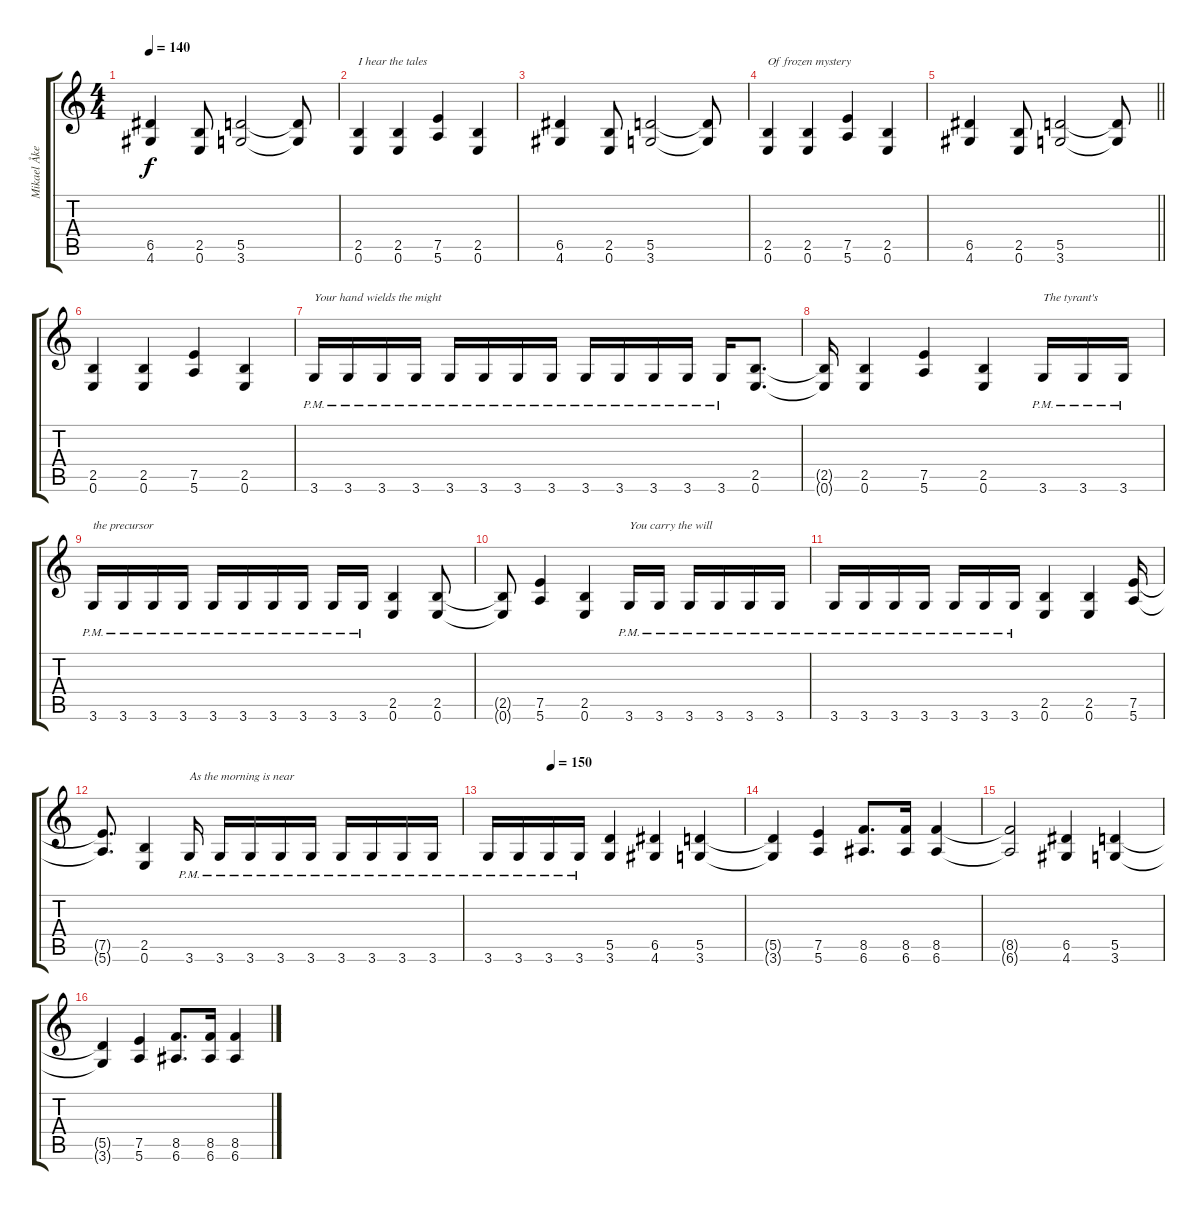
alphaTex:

\track ("Mikael Åkerfeldt" "Mikael Åke") {instrument distortionguitar}
\staff {score tabs}
\tuning (E4 B3 G3 D3 A2 E2) {hide}
\ts (4 4)
\tempo 140
\clef g2
\ks c
(6.5 4.6).4{dy f} (2.5 0.6).8 (5.5 3.6).2 (5.5{t} 3.6{t}).8 |
(2.5 0.6).4{txt "I hear the tales"} (2.5 0.6).4 (7.5 5.6).4 (2.5 0.6).4 |
(6.5 4.6).4 (2.5 0.6).8 (5.5 3.6).2 (5.5{t} 3.6{t}).8 |
(2.5 0.6).4{txt "Of frozen mystery"} (2.5 0.6).4 (7.5 5.6).4 (2.5 0.6).4 |
\barLineRight lightlight
(6.5 4.6).4 (2.5 0.6).8 (5.5 3.6).2 (5.5{t} 3.6{t}).8 |
\section ("" "")
(2.5 0.6).4 (2.5 0.6).4 (7.5 5.6).4 (2.5 0.6).4 |
3.6{pm}.16{txt "Your hand wields the might"} 3.6{pm}.16 3.6{pm}.16 3.6{pm}.16 3.6{pm}.16 3.6{pm}.16 3.6{pm}.16 3.6{pm}.16 3.6{pm}.16 3.6{pm}.16 3.6{pm}.16 3.6{pm}.16 3.6{pm}.16 (2.5 0.6).8{d} |
(2.5{t} 0.6{t}).16 (2.5 0.6).4 (7.5 5.6).4 (2.5 0.6).4 3.6{pm}.16{txt "The tyrant's"} 3.6{pm}.16 3.6{pm}.16 |
3.6{pm}.16{txt "the precursor"} 3.6{pm}.16 3.6{pm}.16 3.6{pm}.16 3.6{pm}.16 3.6{pm}.16 3.6{pm}.16 3.6{pm}.16 3.6{pm}.16 3.6{pm}.16 (2.5 0.6).4 (2.5 0.6).8 |
(2.5{t} 0.6{t}).8 (7.5 5.6).4 (2.5 0.6).4 3.6{pm}.16{txt "You carry the will"} 3.6{pm}.16 3.6{pm}.16 3.6{pm}.16 3.6{pm}.16 3.6{pm}.16 |
3.6{pm}.16 3.6{pm}.16 3.6{pm}.16 3.6{pm}.16 3.6{pm}.16 3.6{pm}.16 3.6{pm}.16 (2.5 0.6).4 (2.5 0.6).4 (7.5 5.6).16 |
(7.5{t} 5.6{t}).8{d} (2.5 0.6).4 3.6{pm}.16{txt "As the morning is near"} 3.6{pm}.16 3.6{pm}.16 3.6{pm}.16 3.6{pm}.16 3.6{pm}.16 3.6{pm}.16 3.6{pm}.16 3.6{pm}.16 |
\tempo (150 0.25)
3.6{pm}.16 3.6{pm}.16 3.6{pm}.16 3.6{pm}.16 (5.5 3.6).4 (6.5 4.6).4 (5.5 3.6).4 |
(5.5{t} 3.6{t}).4 (7.5 5.6).4 (8.5 6.6).8{d} (8.5 6.6).16 (8.5 6.6).4 |
(8.5{t} 6.6{t}).2 (6.5 4.6).4 (5.5 3.6).4 |
(5.5{t} 3.6{t}).4 (7.5 5.6).4 (8.5 6.6).8{d} (8.5 6.6).16 (8.5 6.6).4
